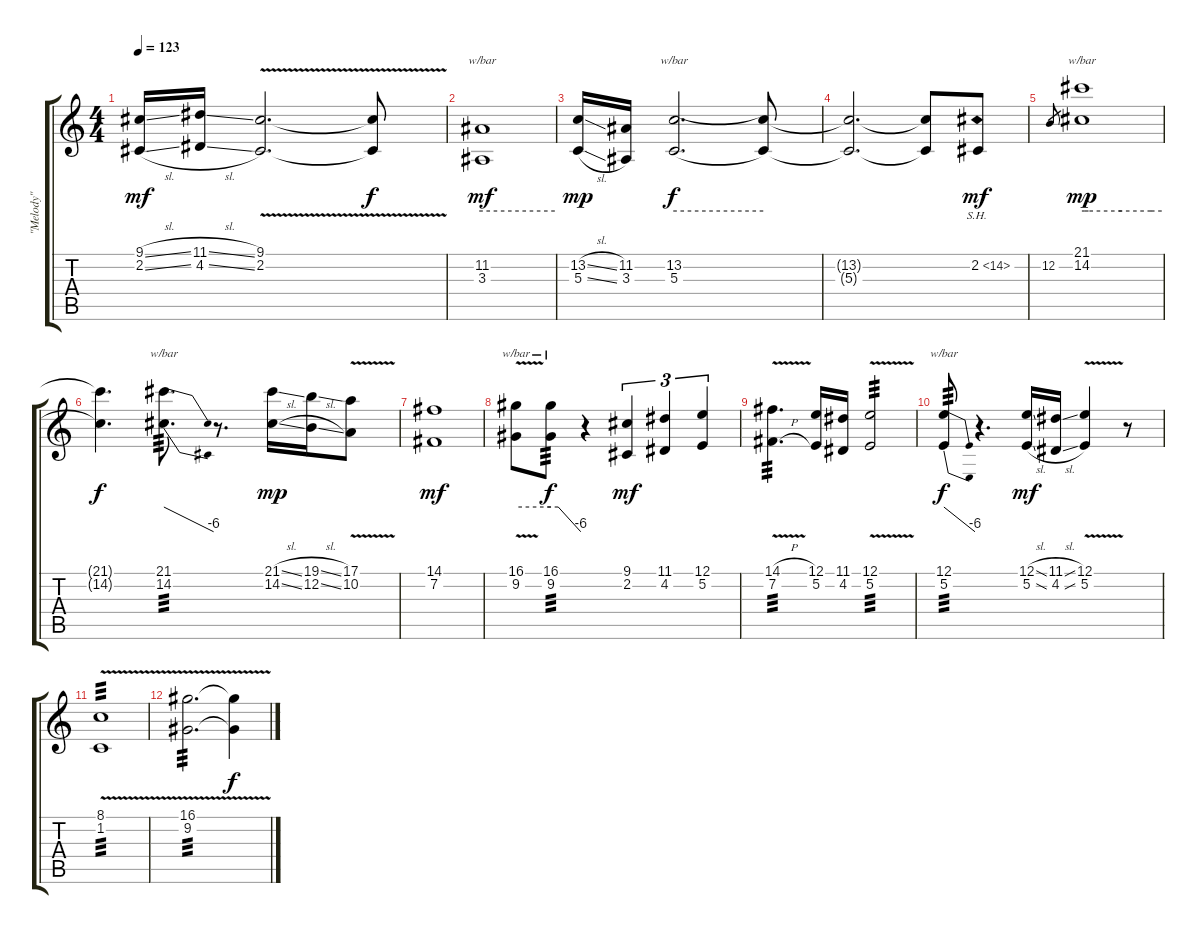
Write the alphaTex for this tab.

\track ("\"Melody\"" "\"Melody\"") {instrument lead1square}
\staff {score tabs}
\tuning (E4 B3 G3 D3 A2 E2) {hide}
\ts (4 4)
\tempo 123
\clef g2
\ks c
(9.1{sl} 2.2{sl}).16{dy mf} (11.1{sl} 4.2{sl}).16 (9.1{v} 2.2{v}).2{d} (9.1{t} 2.2{t}).8{dy f} |
(11.2 3.3).1{tbe (hold default 0 0 60 0) dy mf} |
(13.2{sl} 5.3{sl}).16{dy mp} (11.2 3.3).16 (13.2 5.3).2{d tbe (hold default 0 0 60 0) dy f} (13.2{t} 5.3{t}).8 |
(13.2{t} 5.3{t}).2{d} (13.2{t} 5.3{t}).8 2.2{sh 12}.8{dy mf} |
12.2.8{gr} (21.1 14.2).1{tbe (custom default 0 0 2 0 5 0 30 0 52 0 60 0) dy mp} |
(21.1{t} 14.2{t}).4{d dy f} (21.1 14.2).8{d tbe (dive default 0 0 60 -24) tp 3} r.8{d} (21.1{sl} 14.2{sl}).16{dy mp} (19.1{sl} 12.2{sl}).16 (17.1{v} 10.2{v}).8 |
(14.1 7.2).1{dy mf} |
(16.1{v} 9.2).8{tbe (hold default 0 0 60 0)} (16.1 9.2).8{tbe (custom default 0 0 15 0 60 -24) tp 3 dy f} r.4 (9.1 2.2).4{tu (3 2) dy mf} (11.1 4.2).4{tu (3 2)} (12.1 5.2).4{tu (3 2)} |
(14.1{v h} 7.2{v h}).4{d tp 3} (12.1 5.2).16 (11.1 4.2).16 (12.1 5.2{v}).2{tp 3} |
(12.1 5.2).8{tbe (dive default 0 0 60 -24) tp 3 dy f} r.4{d} (12.1{sl} 5.2{sl}).16{dy mf} (11.1{sl} 4.2{sl}).16 (12.1{v} 5.2{v}).4 r.8 |
(8.1{v} 1.2).1{tp 3} |
(16.1 9.2{v}).2{d tp 3} (16.1{t} 9.2{t}).4{dy f}
